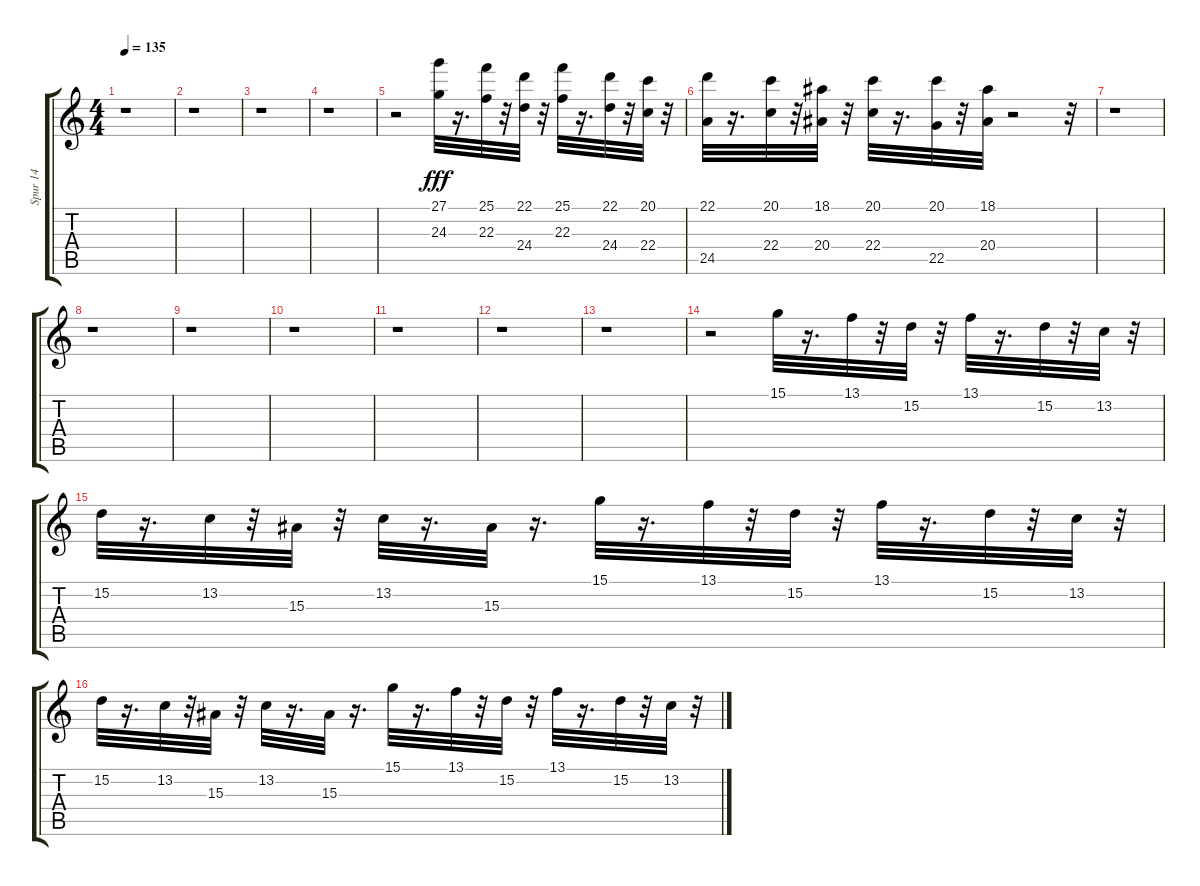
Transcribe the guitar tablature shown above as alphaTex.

\track ("Spur 14" "Spur 14") {instrument stringensemble1}
\staff {score tabs}
\tuning (E4 B3 G3 D3 A2 E2) {hide}
\ts (4 4)
\tempo 135
\clef g2
\ks c
r.1{dy fff} |
r.1 |
r.1 |
r.1 |
r.2 (27.1 24.3).32 r.16{d} (25.1 22.3).32 r.32 (22.1 24.4).32 r.32 (25.1 22.3).32 r.16{d} (22.1 24.4).32 r.32 (20.1 22.4).32 r.32 |
(22.1 24.5).32 r.16{d} (20.1 22.4).32 r.32 (18.1 20.4).32 r.32 (20.1 22.4).32 r.16{d} (20.1 22.5).32 r.32 (18.1 20.4).32 r.2 r.32 |
r.1 |
r.1 |
r.1 |
r.1 |
r.1 |
r.1 |
r.1 |
r.2 15.1.32 r.16{d} 13.1.32 r.32 15.2.32 r.32 13.1.32 r.16{d} 15.2.32 r.32 13.2.32 r.32 |
15.2.32 r.16{d} 13.2.32 r.32 15.3.32 r.32 13.2.32 r.16{d} 15.3.32 r.16{d} 15.1.32 r.16{d} 13.1.32 r.32 15.2.32 r.32 13.1.32 r.16{d} 15.2.32 r.32 13.2.32 r.32 |
15.2.32 r.16{d} 13.2.32 r.32 15.3.32 r.32 13.2.32 r.16{d} 15.3.32 r.16{d} 15.1.32 r.16{d} 13.1.32 r.32 15.2.32 r.32 13.1.32 r.16{d} 15.2.32 r.32 13.2.32 r.32
